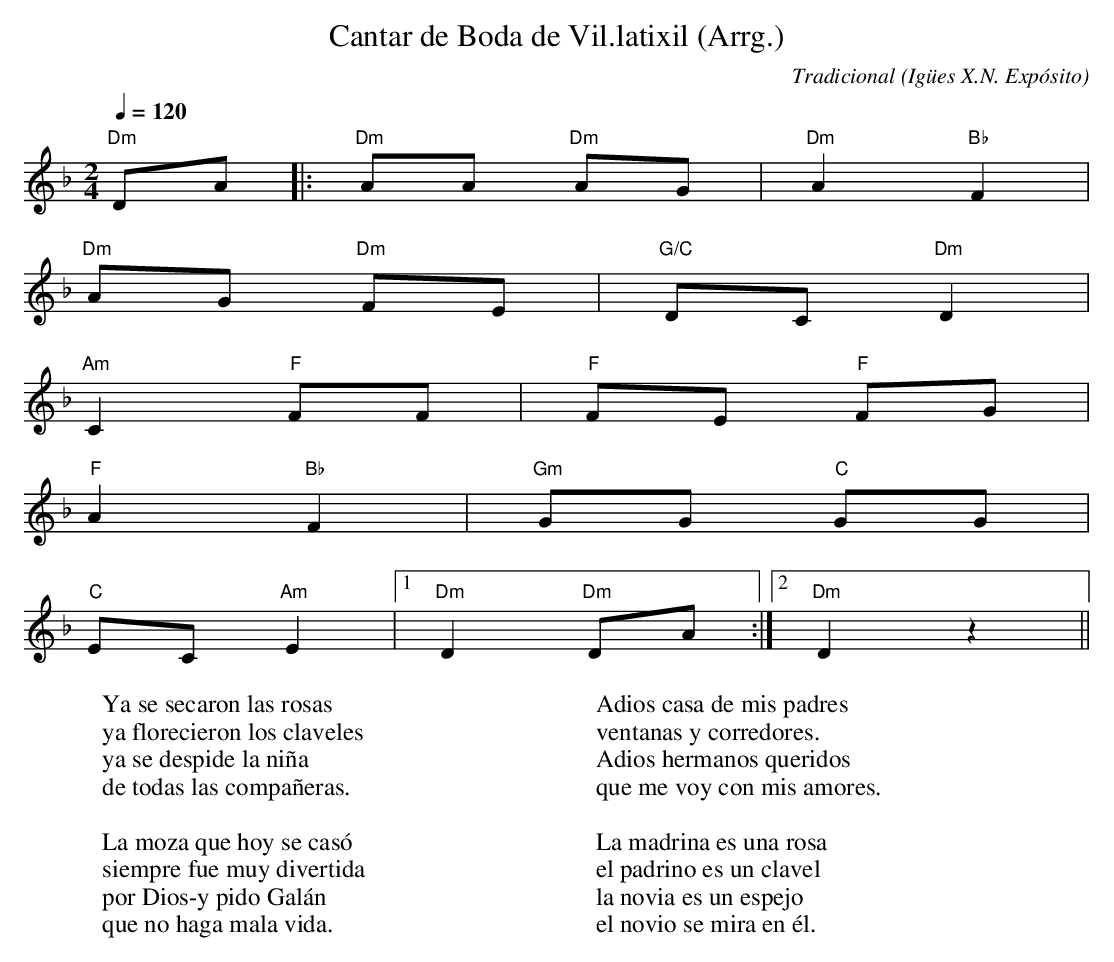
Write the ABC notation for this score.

X:1
T:Cantar de Boda de Vil.latixil (Arrg.)
C:Tradicional (Igües X.N. Expósito)
M:2/4
L:1/8
Q:1/4=120
K:Dm
"Dm"DA|:"Dm"AA "Dm"AG|"Dm"A2 "Bb"F2|
"Dm"AG "Dm"FE|"G/C"DC "Dm"D2|
"Am"C2 "F"FF|"F"FE "F"FG|
"F"A2 "Bb"F2|"Gm"GG "C"GG|
"C"EC "Am"E2|[1 "Dm"D2 "Dm"DA:|[2 "Dm"D2 z2||
W:Ya se secaron las rosas
W:ya florecieron los claveles
W:ya se despide la niña
W:de todas las compañeras.
W:
W:La moza que hoy se casó
W:siempre fue muy divertida
W:por Dios-y pido Galán
W:que no haga mala vida.
W:
W:Adios casa de mis padres
W:ventanas y corredores.
W:Adios hermanos queridos
W:que me voy con mis amores.
W:
W:La madrina es una rosa
W:el padrino es un clavel
W:la novia es un espejo
W:el novio se mira en él.
W:
